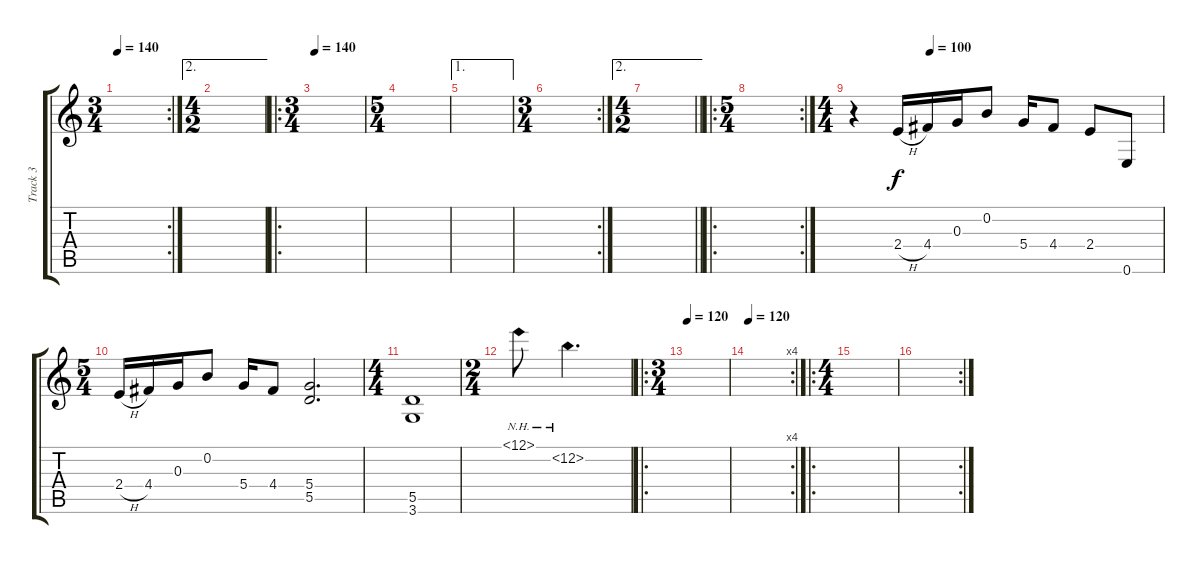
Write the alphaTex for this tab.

\track ("Track 3" "Track 3") {instrument acousticguitarsteel}
\staff {score tabs}
\tuning (E4 B3 G3 D3 A2 E2) {hide}
\rc 2
\ts (3 4)
\tempo 140
\clef g2
\ks c
|
\ae 2
\ts (4 2)
|
\ro
\ts (3 4)
\tempo 140
|
\ts (5 4)
|
\ae 1
|
\rc 2
\ts (3 4)
|
\ae 2
\ts (4 2)
\barLineRight lightlight
|
\ro
\rc 2
\ts (5 4)
\section ("" "")
|
\ts (4 4)
\tempo (100 0.25)
r.4 2.4{h}.16 4.4.16 0.3.16 0.2.8 5.4.16 4.4.8 2.4.8 0.6.8 |
\ts (5 4)
2.4{h}.16 4.4.16 0.3.16 0.2.8 5.4.16 4.4.8 (5.4 5.5).2{d} |
\ts (4 4)
(5.5 3.6).1 |
\ts (2 4)
12.1{nh}.8 12.2{nh}.4{d} |
\ro
\ts (3 4)
\tempo 120
|
\rc 4
\tempo 120
|
\ro
\ts (4 4)
|
\rc 2
